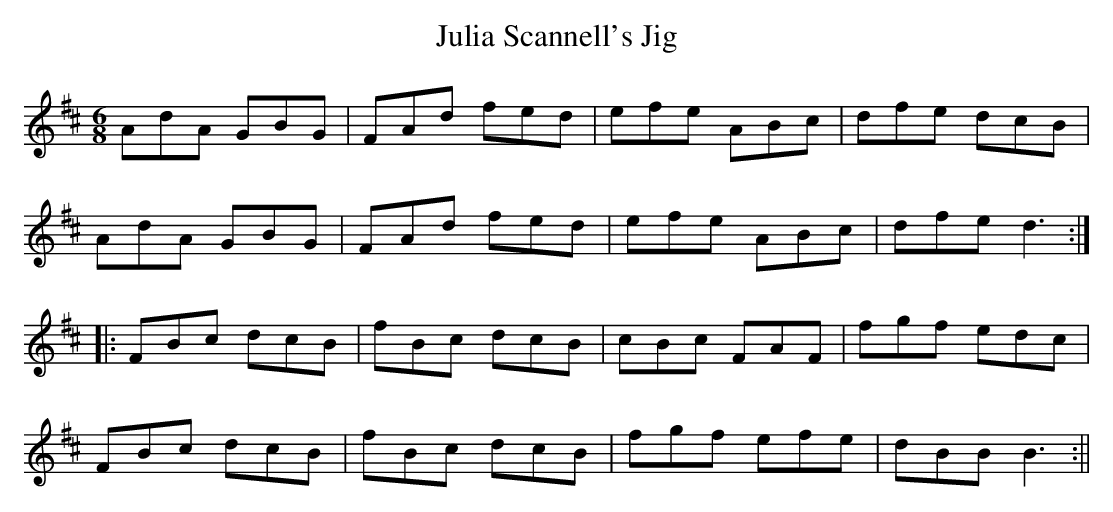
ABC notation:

X:1
T:Julia Scannell's Jig
M:6/8
L:1/8
K:D
AdA GBG|FAd fed|efe ABc|dfe dcB|
AdA GBG|FAd fed|efe ABc|dfe d3:|
|:FBc dcB|fBc dcB|cBc FAF|fgf edc|
FBc dcB|fBc dcB|fgf efe|dBB B3:||
